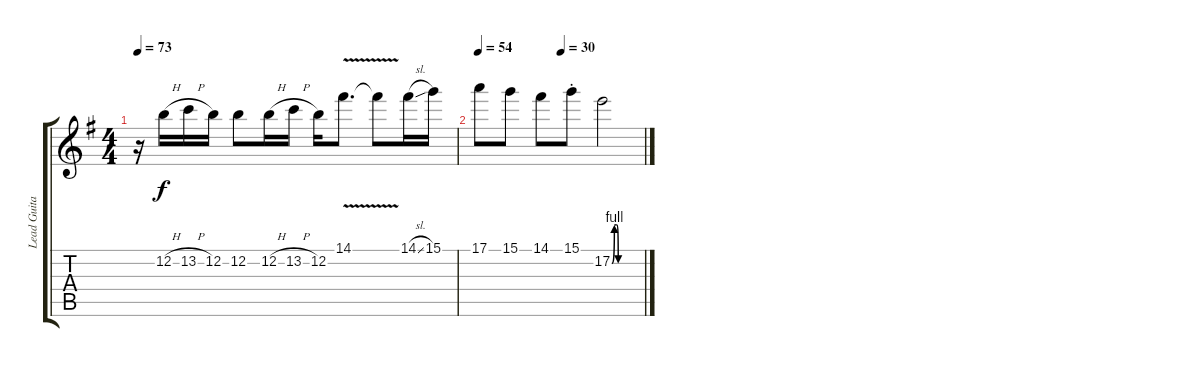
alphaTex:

\track ("Lead Guitar" "Lead Guita") {instrument overdrivenguitar}
\staff {score tabs}
\tuning (E4 B3 G3 D3 A2 E2) {hide}
\ts (4 4)
\tempo 73
\clef g2
\ks eminor
r.16{dy f} 12.2{h}.16 13.2{h}.16 12.2.16 12.2.8 12.2{h}.16 13.2{h}.16 12.2.16 14.1{v}.8{d} 14.1{t}.8 14.1{sl}.16 15.1.16 |
\tempo 54
\tempo (30 0.5)
17.1.8 15.1.8 14.1.8 15.1{st}.8 17.2{be (custom 0 0 5 4 10 4 13 0 15 0 30 0 60 0)}.2
